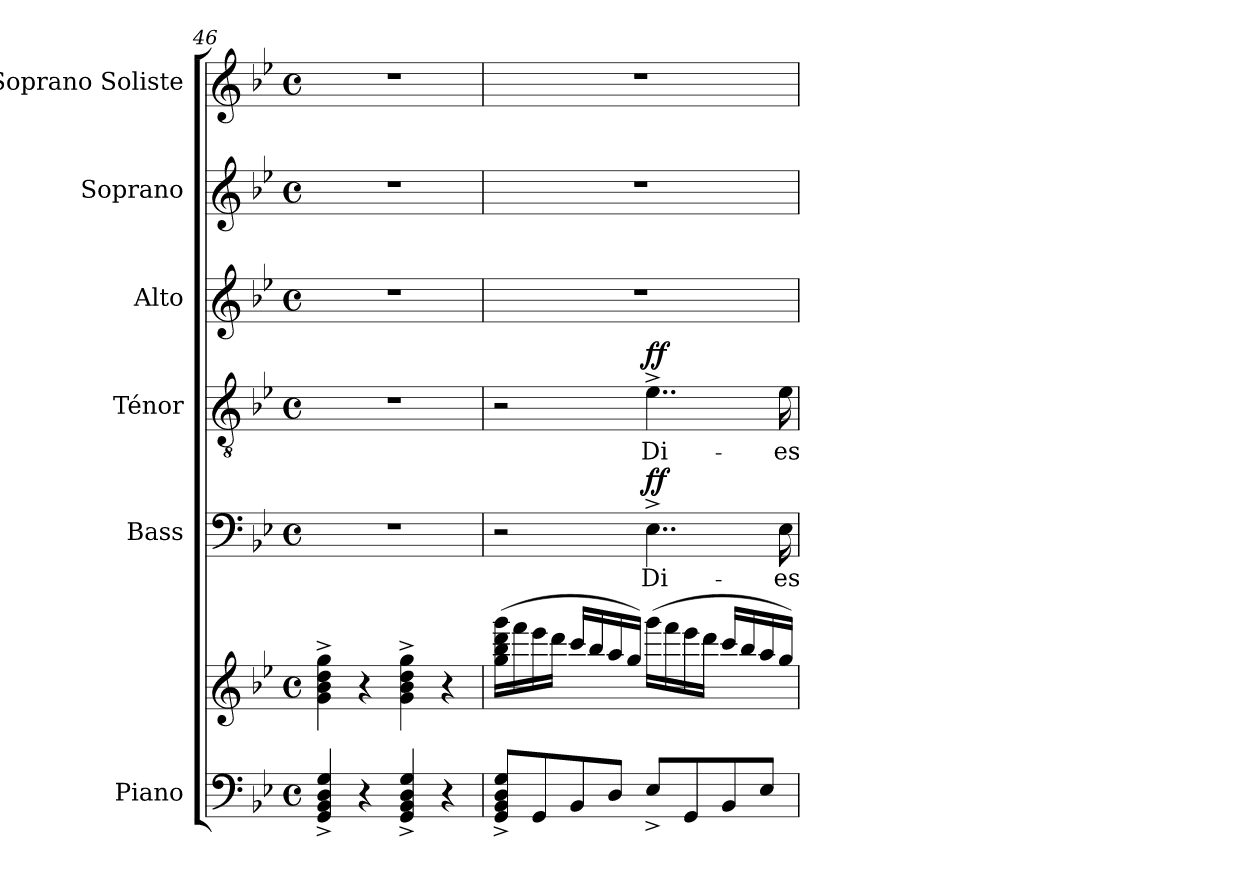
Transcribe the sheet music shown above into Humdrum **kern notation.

**kern	**kern	**kern	**text	**dynam	**kern	**text	**dynam	**kern	**kern	**kern
*part6	*part6	*part5	*part5	*part5	*part4	*part4	*part4	*part3	*part2	*part1
*staff7	*staff6	*staff5	*staff5	*staff5	*staff4	*staff4	*staff4	*staff3	*staff2	*staff1
*I"Piano	*	*I"Bass	*	*	*I"Ténor	*	*	*I"Alto	*I"Soprano	*I"Soprano Soliste
*I'Pno.	*	*I'B.	*	*	*I'T.	*	*	*I'A.	*I'S.	*
*clefF4	*clefG2	*clefF4	*	*	*clefGv2	*	*	*clefG2	*clefG2	*clefG2
*k[b-e-]	*k[b-e-]	*k[b-e-]	*	*	*k[b-e-]	*	*	*k[b-e-]	*k[b-e-]	*k[b-e-]
*M4/4	*M4/4	*M4/4	*	*	*M4/4	*	*	*M4/4	*M4/4	*M4/4
*met(c)	*met(c)	*met(c)	*	*	*met(c)	*	*	*met(c)	*met(c)	*met(c)
=46	=46	=46	=46	=46	=46	=46	=46	=46	=46	=46
4GG/^ 4BB-/^ 4D/^ 4G/^	4g\^ 4b-\^ 4dd\^ 4gg\^	1r	.	.	1r	.	.	1r	1r	1r
4r	4r	.	.	.	.	.	.	.	.	.
4GG/^ 4BB-/^ 4D/^ 4G/^	4g\^ 4b-\^ 4dd\^ 4gg\^	.	.	.	.	.	.	.	.	.
4r	4r	.	.	.	.	.	.	.	.	.
=47	=47	=47	=47	=47	=47	=47	=47	=47	=47	=47
8GG/^ 8BB-/^ 8D/^ 8G/^L	(16gg\ 16bb-\ 16ddd\ 16ggg\LL	2r	.	.	2r	.	.	1r	1r	1r
.	16fff\	.	.	.	.	.	.	.	.	.
8GG/	16eee-\	.	.	.	.	.	.	.	.	.
.	16ddd\JJ	.	.	.	.	.	.	.	.	.
8BB-/	16ccc/LL	.	.	.	.	.	.	.	.	.
.	16bb-/	.	.	.	.	.	.	.	.	.
8D/J	16aa/	.	.	.	.	.	.	.	.	.
.	16gg/JJ)	.	.	.	.	.	.	.	.	.
!	!	!	!	!LO:DY:a	!	!	!LO:DY:a	!	!	!
8E-^/L	(16ggg\LL	4..E-^\	Di-	ff	4..e-^\	Di-	ff	.	.	.
.	16fff\	.	.	.	.	.	.	.	.	.
8GG/	16eee-\	.	.	.	.	.	.	.	.	.
.	16ddd\JJ	.	.	.	.	.	.	.	.	.
8BB-/	16ccc/LL	.	.	.	.	.	.	.	.	.
.	16bb-/	.	.	.	.	.	.	.	.	.
8E-/J	16aa/	.	.	.	.	.	.	.	.	.
.	16gg/JJ)	16E-\	-es	.	16e-\	-es	.	.	.	.
=	=	=	=	=	=	=	=	=	=	=
*-	*-	*-	*-	*-	*-	*-	*-	*-	*-	*-
